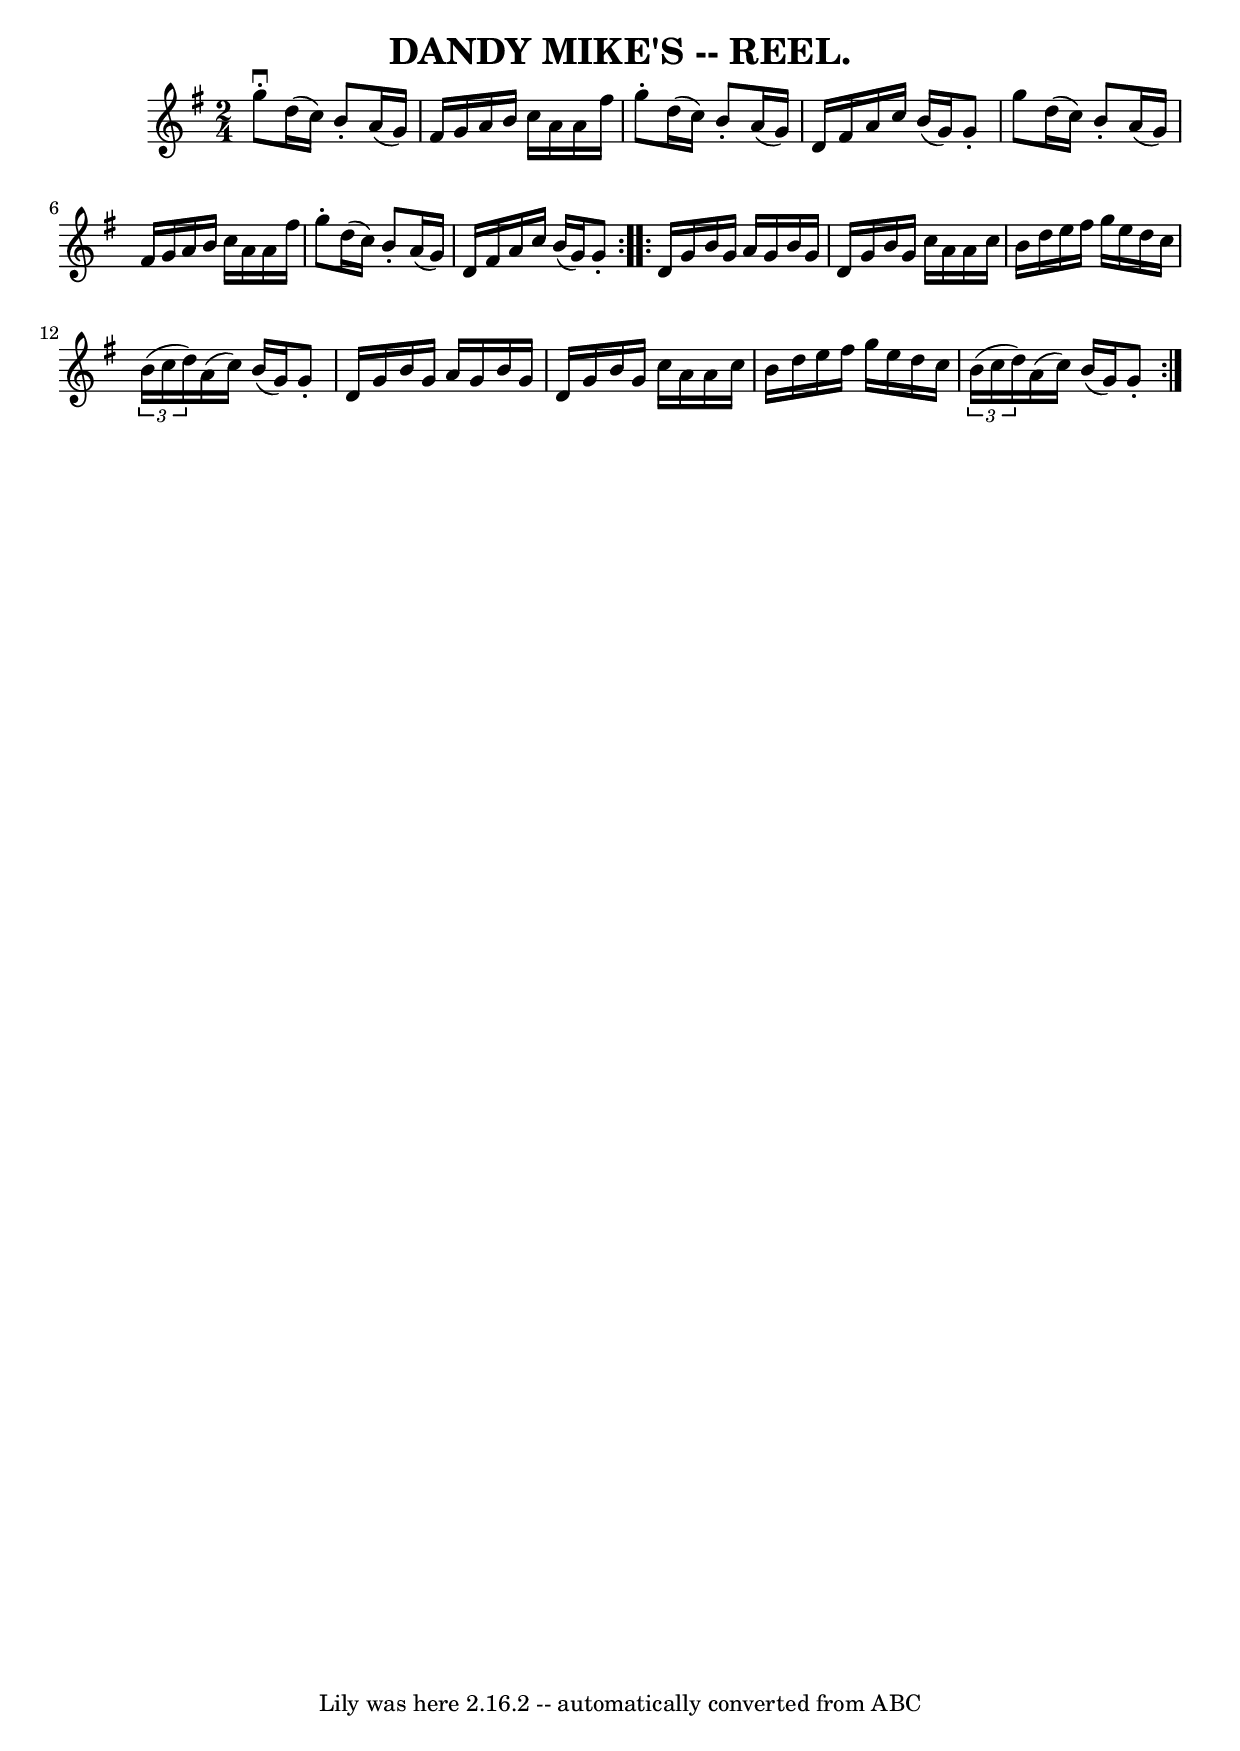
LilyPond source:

\version "2.16.2"
\include "Mammoth.ily"
\header {
  crossRefNumber = "1"
  footnotes = ""
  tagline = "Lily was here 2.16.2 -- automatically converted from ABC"
  title = "DANDY MIKE'S -- REEL."

}
voicedefault =  {



  \repeat volta 2 {

    \time 2/4 
    \key g \major
    g''8^\downbow-. d''16 (c''16) b'8-.   
    a'16 (g'16) |
    fis'16 g'16 a'16 b'16 c''16 a'16    
    a'16 fis''16  |
    g''8-. d''16 (c''16) b'8-. a'16 (
    g'16) |
    d'16 fis'16 a'16 c''16 b'16 (g'16) g'8-. |
    g''8 d''16 (c''16) b'8-. a'16 (g'16) 
    |
    fis'16 g'16 a'16 b'16 c''16 a'16 a'16 fis''16  
    |
    g''8-. d''16 (c''16) b'8-. a'16 (g'16) |
    
    d'16 fis'16 a'16 c''16 b'16 (g'16) g'8-. 
  }     

  \repeat volta 2 {
    d'16 g'16 b'16 g'16 a'16 g'16 b'16    
    g'16  |
    d'16 g'16 b'16 g'16 c''16 a'16 a'16 c''16 
    |
    b'16 d''16 e''16 fis''16 g''16 e''16 d''16    
    c''16  |
    \times 2/3 { b'16 (c''16 d''16) 
	       } a'16 (c''16 
    ) b'16 (g'16) g'8-. |
    d'16 g'16 b'16 g'16    
    a'16 g'16 b'16 g'16  |
    d'16 g'16 b'16 g'16 c''16  
    a'16 a'16 c''16  |
    b'16 d''16 e''16 fis''16 g''16  
    e''16 d''16 c''16  |
    \times 2/3 { b'16 (c''16 d''16  
		-) 
	       } a'16 (c''16) b'16 (g'16) g'8-. 
  }   

}

\score{
  <<

    \context Staff="default"
    {
      \voicedefault 
      
    }

  >>
  \layout {
    
  }
  \midi {
  }

}
